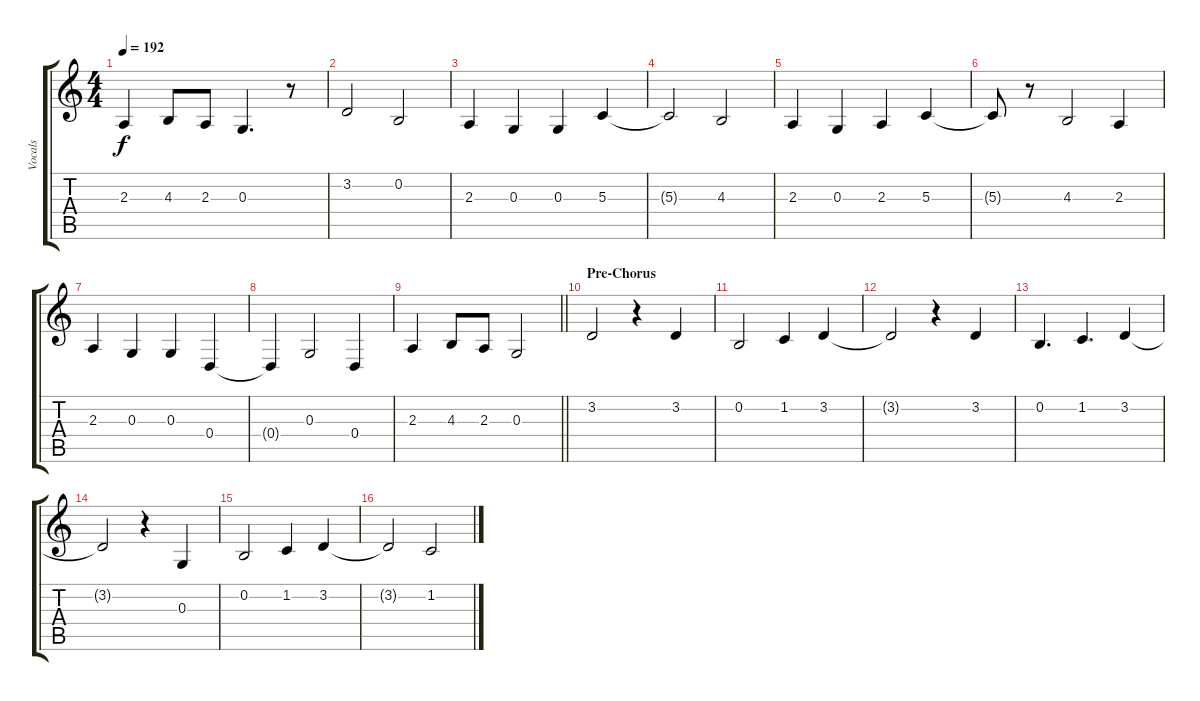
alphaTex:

\track ("Vocals" "Vocals") {instrument altosax}
\staff {score tabs}
\tuning (E4 B3 G3 D3 A2 E2) {hide}
\ts (4 4)
\tempo 192
\clef g2
\ks c
2.3{t}.4{dy f} 4.3.8 2.3.8 0.3.4{d} r.8 |
3.2.2 0.2.2 |
2.3.4 0.3.4 0.3.4 5.3.4 |
5.3{t}.2 4.3.2 |
2.3.4 0.3.4 2.3.4 5.3.4 |
5.3{t}.8 r.8 4.3.2 2.3.4 |
2.3.4 0.3.4 0.3.4 0.4.4 |
0.4{t}.4 0.3.2 0.4.4 |
\barLineRight lightlight
2.3.4 4.3.8 2.3.8 0.3.2 |
\section ("" "Pre-Chorus")
3.2.2 r.4 3.2.4 |
0.2.2 1.2.4 3.2.4 |
3.2{t}.2 r.4 3.2.4 |
0.2.4{d} 1.2.4{d} 3.2.4 |
3.2{t}.2 r.4 0.3.4 |
0.2.2 1.2.4 3.2.4 |
3.2{t}.2 1.2.2
